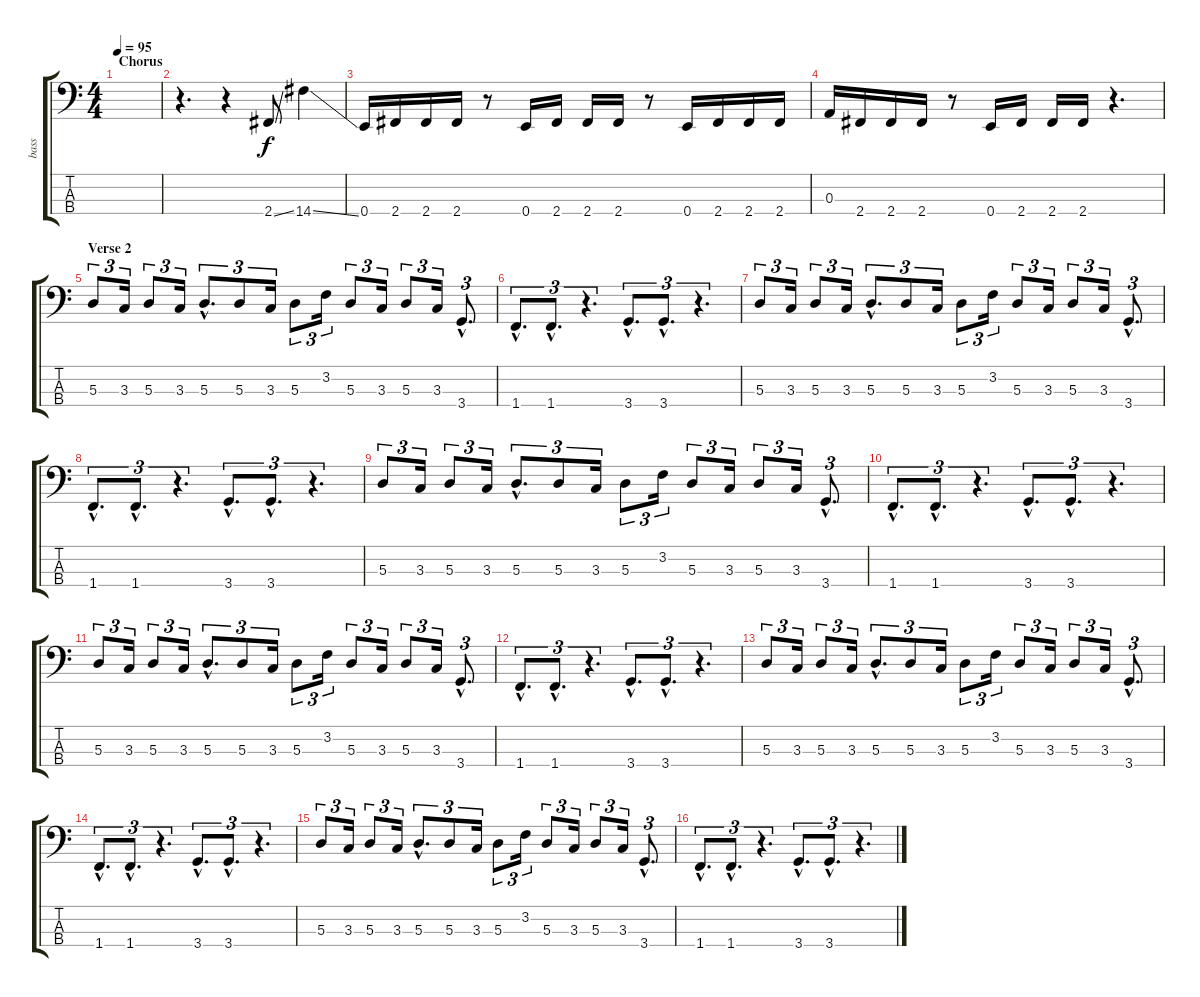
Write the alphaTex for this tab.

\track ("bass" "bass") {instrument electricbassfinger}
\staff {score tabs}
\tuning (G2 D2 A1 E1) {hide}
\ts (4 4)
\section ("" "Chorus")
\tempo 95
\clef f4
\ks c
|
r.4{d} r.4 2.4{ss}.8 14.4{ss}.4 |
0.4.16 2.4.16 2.4.16 2.4.16 r.8 0.4.16 2.4.16 2.4.16 2.4.16 r.8 0.4.16 2.4.16 2.4.16 2.4.16 |
0.3.16 2.4.16 2.4.16 2.4.16 r.8 0.4.16 2.4.16 2.4.16 2.4.16 r.4{d} |
\section ("" "Verse 2")
5.3.8{tu (3 2)} 3.3.16{tu (3 2)} 5.3.8{tu (3 2)} 3.3.16{tu (3 2)} 5.3{hac}.8{d tu (3 2)} 5.3.8{tu (3 2)} 3.3.16{tu (3 2)} 5.3.8{tu (3 2)} 3.2.16{tu (3 2)} 5.3.8{tu (3 2)} 3.3.16{tu (3 2)} 5.3.8{tu (3 2)} 3.3.16{tu (3 2)} 3.4{hac}.8{d tu (3 2)} |
1.4{hac}.8{d tu (3 2)} 1.4{hac}.8{d tu (3 2)} r.4{d tu (3 2)} 3.4{hac}.8{d tu (3 2)} 3.4{hac}.8{d tu (3 2)} r.4{d tu (3 2)} |
5.3.8{tu (3 2)} 3.3.16{tu (3 2)} 5.3.8{tu (3 2)} 3.3.16{tu (3 2)} 5.3{hac}.8{d tu (3 2)} 5.3.8{tu (3 2)} 3.3.16{tu (3 2)} 5.3.8{tu (3 2)} 3.2.16{tu (3 2)} 5.3.8{tu (3 2)} 3.3.16{tu (3 2)} 5.3.8{tu (3 2)} 3.3.16{tu (3 2)} 3.4{hac}.8{d tu (3 2)} |
1.4{hac}.8{d tu (3 2)} 1.4{hac}.8{d tu (3 2)} r.4{d tu (3 2)} 3.4{hac}.8{d tu (3 2)} 3.4{hac}.8{d tu (3 2)} r.4{d tu (3 2)} |
5.3.8{tu (3 2)} 3.3.16{tu (3 2)} 5.3.8{tu (3 2)} 3.3.16{tu (3 2)} 5.3{hac}.8{d tu (3 2)} 5.3.8{tu (3 2)} 3.3.16{tu (3 2)} 5.3.8{tu (3 2)} 3.2.16{tu (3 2)} 5.3.8{tu (3 2)} 3.3.16{tu (3 2)} 5.3.8{tu (3 2)} 3.3.16{tu (3 2)} 3.4{hac}.8{d tu (3 2)} |
1.4{hac}.8{d tu (3 2)} 1.4{hac}.8{d tu (3 2)} r.4{d tu (3 2)} 3.4{hac}.8{d tu (3 2)} 3.4{hac}.8{d tu (3 2)} r.4{d tu (3 2)} |
5.3.8{tu (3 2)} 3.3.16{tu (3 2)} 5.3.8{tu (3 2)} 3.3.16{tu (3 2)} 5.3{hac}.8{d tu (3 2)} 5.3.8{tu (3 2)} 3.3.16{tu (3 2)} 5.3.8{tu (3 2)} 3.2.16{tu (3 2)} 5.3.8{tu (3 2)} 3.3.16{tu (3 2)} 5.3.8{tu (3 2)} 3.3.16{tu (3 2)} 3.4{hac}.8{d tu (3 2)} |
1.4{hac}.8{d tu (3 2)} 1.4{hac}.8{d tu (3 2)} r.4{d tu (3 2)} 3.4{hac}.8{d tu (3 2)} 3.4{hac}.8{d tu (3 2)} r.4{d tu (3 2)} |
5.3.8{tu (3 2)} 3.3.16{tu (3 2)} 5.3.8{tu (3 2)} 3.3.16{tu (3 2)} 5.3{hac}.8{d tu (3 2)} 5.3.8{tu (3 2)} 3.3.16{tu (3 2)} 5.3.8{tu (3 2)} 3.2.16{tu (3 2)} 5.3.8{tu (3 2)} 3.3.16{tu (3 2)} 5.3.8{tu (3 2)} 3.3.16{tu (3 2)} 3.4{hac}.8{d tu (3 2)} |
1.4{hac}.8{d tu (3 2)} 1.4{hac}.8{d tu (3 2)} r.4{d tu (3 2)} 3.4{hac}.8{d tu (3 2)} 3.4{hac}.8{d tu (3 2)} r.4{d tu (3 2)} |
5.3.8{tu (3 2)} 3.3.16{tu (3 2)} 5.3.8{tu (3 2)} 3.3.16{tu (3 2)} 5.3{hac}.8{d tu (3 2)} 5.3.8{tu (3 2)} 3.3.16{tu (3 2)} 5.3.8{tu (3 2)} 3.2.16{tu (3 2)} 5.3.8{tu (3 2)} 3.3.16{tu (3 2)} 5.3.8{tu (3 2)} 3.3.16{tu (3 2)} 3.4{hac}.8{d tu (3 2)} |
1.4{hac}.8{d tu (3 2)} 1.4{hac}.8{d tu (3 2)} r.4{d tu (3 2)} 3.4{hac}.8{d tu (3 2)} 3.4{hac}.8{d tu (3 2)} r.4{d tu (3 2)}
